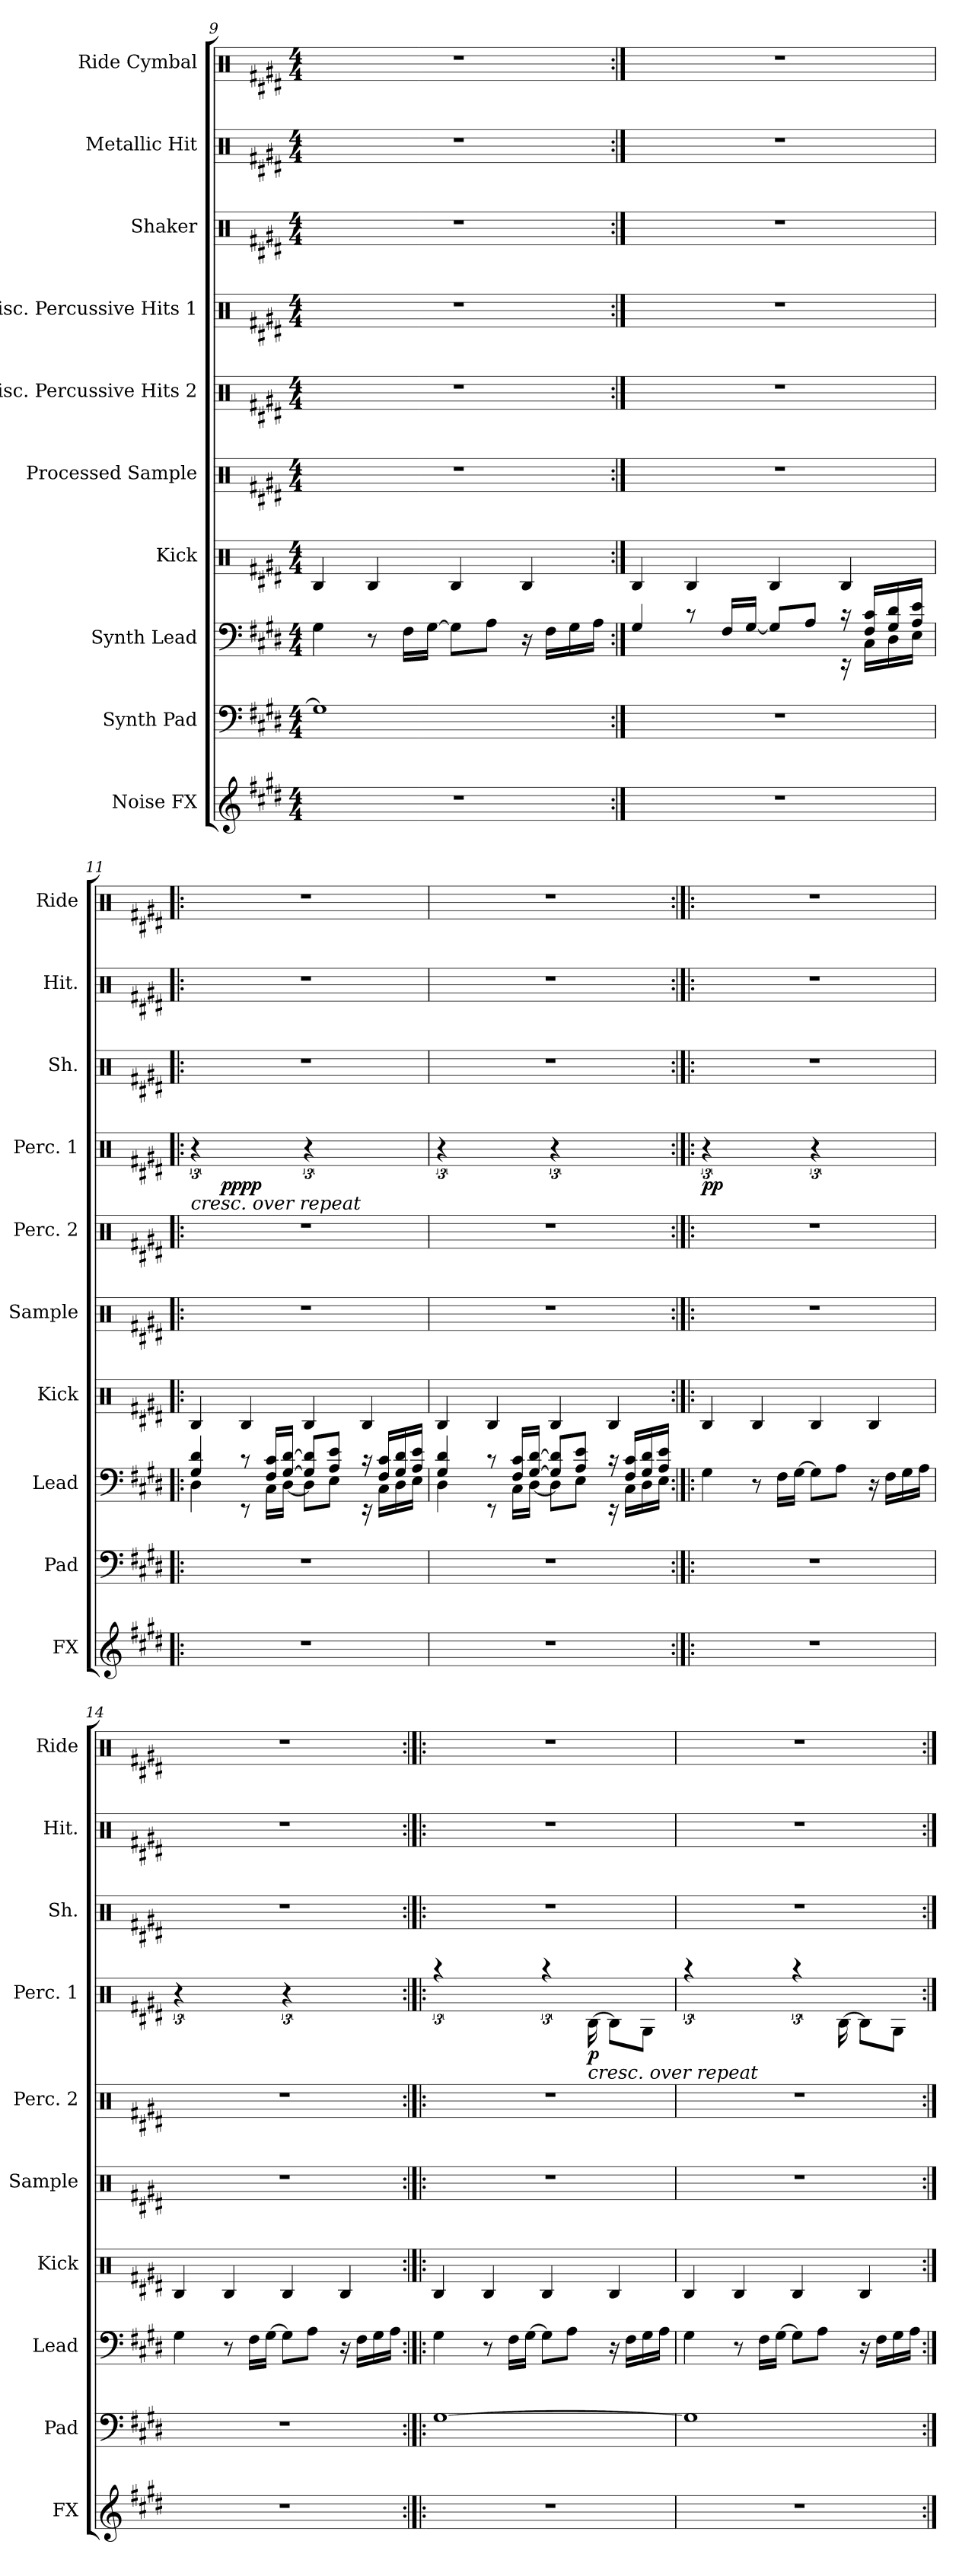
**kern	**kern	**kern	**kern	**kern	**kern	**kern	**dynam	**kern	**kern	**kern
*part10	*part9	*part8	*part7	*part6	*part5	*part4	*part4	*part3	*part2	*part1
*staff10	*staff9	*staff8	*staff7	*staff6	*staff5	*staff4	*staff4	*staff3	*staff2	*staff1
*I"Noise FX	*I"Synth Pad	*I"Synth Lead	*I"Kick	*I"Processed Sample	*I"Misc. Percussive Hits 2	*I"Misc. Percussive Hits 1	*	*I"Shaker	*I"Metallic Hit	*I"Ride Cymbal
*I'FX	*I'Pad	*I'Lead	*I'Kick	*I'Sample	*I'Perc. 2	*I'Perc. 1	*	*I'Sh.	*I'Hit.	*I'Ride
*clefG2	*clefF4	*clefF4	*clefX	*clefX	*clefX	*clefX	*	*clefX	*clefX	*clefX
*k[f#c#g#d#]	*k[f#c#g#d#]	*k[f#c#g#d#]	*k[f#c#g#d#]	*k[f#c#g#d#]	*k[f#c#g#d#]	*k[f#c#g#d#]	*	*k[f#c#g#d#]	*k[f#c#g#d#]	*k[f#c#g#d#]
*E:	*E:	*E:	*E:	*E:	*E:	*E:	*	*E:	*E:	*E:
*M4/4	*M4/4	*M4/4	*M4/4	*M4/4	*M4/4	*M4/4	*	*M4/4	*M4/4	*M4/4
=9	=9	=9	=9	=9	=9	=9	=9	=9	=9	=9
1r	1G#]	4G#\	4RB/	1r	1r	1r	.	1r	1r	1r
.	.	8r	4RB/	.	.	.	.	.	.	.
.	.	16F#\LL	.	.	.	.	.	.	.	.
.	.	[16G#\JJ	.	.	.	.	.	.	.	.
.	.	8G#\L]	4RB/	.	.	.	.	.	.	.
.	.	8A\J	.	.	.	.	.	.	.	.
.	.	16r	4RB/	.	.	.	.	.	.	.
.	.	16F#\LL	.	.	.	.	.	.	.	.
.	.	16G#\	.	.	.	.	.	.	.	.
.	.	16A\JJ	.	.	.	.	.	.	.	.
=10:|!	=10:|!	=10:|!	=10:|!	=10:|!	=10:|!	=10:|!	=10:|!	=10:|!	=10:|!	=10:|!
*	*	*^	*	*	*	*	*	*	*	*
1r	1r	4G#/	2.ryy	4RB/	1r	1r	1r	.	1r	1r	1r
.	.	8rc	.	4RB/	.	.	.	.	.	.	.
.	.	16F#/LL	.	.	.	.	.	.	.	.	.
.	.	[>16G#/JJ	.	.	.	.	.	.	.	.	.
.	.	8G#/L]	.	4RB/	.	.	.	.	.	.	.
.	.	8A/J	.	.	.	.	.	.	.	.	.
.	.	16rc	16rEE	4RB/	.	.	.	.	.	.	.
.	.	16F#/ 16c#/LL	16C#\LL	.	.	.	.	.	.	.	.
.	.	16G#/ 16d#/	16D#\	.	.	.	.	.	.	.	.
.	.	16A/ 16e/JJ	16E\JJ	.	.	.	.	.	.	.	.
=11!|:	=11!|:	=11!|:	=11!|:	=11!|:	=11!|:	=11!|:	=11!|:	=11!|:	=11!|:	=11!|:	=11!|:
!	!	!	!	!	!	!	!LO:TX:b:i:t=cresc. over repeat	!	!	!	!
1r	1r	4G#/ 4d#/	4D#\	4RB/	1r	1r	6r	.	1r	1r	1r
!	!	!	!	!	!	!	!	!LO:DY:b	!	!	!
.	.	.	.	.	.	.	12R\	pppp	.	.	.
.	.	8rc	8rEE	4RB/	.	.	4R\	.	.	.	.
.	.	16F#/ 16c#/LL	16C#\LL	.	.	.	.	.	.	.	.
.	.	[>16G#/ [>16d#/JJ	[<16D#\JJ	.	.	.	.	.	.	.	.
.	.	8G#/] 8d#/]L	8D#\L]	4RB/	.	.	6r	.	.	.	.
.	.	8A/ 8e/J	8E\J	.	.	.	.	.	.	.	.
.	.	.	.	.	.	.	12R\	.	.	.	.
.	.	16rc	16rEE	4RB/	.	.	4R\	.	.	.	.
.	.	16F#/ 16c#/LL	16C#\LL	.	.	.	.	.	.	.	.
.	.	16G#/ 16d#/	16D#\	.	.	.	.	.	.	.	.
.	.	16A/ 16e/JJ	16E\JJ	.	.	.	.	.	.	.	.
=12	=12	=12	=12	=12	=12	=12	=12	=12	=12	=12	=12
1r	1r	4G#/ 4d#/	4D#\	4RB/	1r	1r	6r	.	1r	1r	1r
.	.	.	.	.	.	.	12R\	.	.	.	.
.	.	8rc	8rEE	4RB/	.	.	4R\	.	.	.	.
.	.	16F#/ 16c#/LL	16C#\LL	.	.	.	.	.	.	.	.
.	.	[>16G#/ [>16d#/JJ	[<16D#\JJ	.	.	.	.	.	.	.	.
.	.	8G#/] 8d#/]L	8D#\L]	4RB/	.	.	6r	.	.	.	.
.	.	8A/ 8e/J	8E\J	.	.	.	.	.	.	.	.
.	.	.	.	.	.	.	12R\	.	.	.	.
.	.	16rc	16rEE	4RB/	.	.	4R\	.	.	.	.
.	.	16F#/ 16c#/LL	16C#\LL	.	.	.	.	.	.	.	.
.	.	16G#/ 16d#/	16D#\	.	.	.	.	.	.	.	.
.	.	16A/ 16e/JJ	16E\JJ	.	.	.	.	.	.	.	.
!!LO:LB:g=z
=13:|!|:	=13:|!|:	=13:|!|:	=13:|!|:	=13:|!|:	=13:|!|:	=13:|!|:	=13:|!|:	=13:|!|:	=13:|!|:	=13:|!|:	=13:|!|:
!	!	!	!	!	!	!	!	!LO:DY:b	!	!	!
*	*	*v	*v	*	*	*	*	*	*	*	*
1r	1r	4G#\	4RB/	1r	1r	6r	pp	1r	1r	1r
.	.	.	.	.	.	12R\	.	.	.	.
.	.	8r	4RB/	.	.	4R\	.	.	.	.
.	.	16F#\LL	.	.	.	.	.	.	.	.
.	.	[16G#\JJ	.	.	.	.	.	.	.	.
.	.	8G#\L]	4RB/	.	.	6r	.	.	.	.
.	.	8A\J	.	.	.	.	.	.	.	.
.	.	.	.	.	.	12R\	.	.	.	.
.	.	16r	4RB/	.	.	4R\	.	.	.	.
.	.	16F#\LL	.	.	.	.	.	.	.	.
.	.	16G#\	.	.	.	.	.	.	.	.
.	.	16A\JJ	.	.	.	.	.	.	.	.
=14	=14	=14	=14	=14	=14	=14	=14	=14	=14	=14
1r	1r	4G#\	4RB/	1r	1r	6r	.	1r	1r	1r
.	.	.	.	.	.	12R\	.	.	.	.
.	.	8r	4RB/	.	.	4R\	.	.	.	.
.	.	16F#\LL	.	.	.	.	.	.	.	.
.	.	[16G#\JJ	.	.	.	.	.	.	.	.
.	.	8G#\L]	4RB/	.	.	6r	.	.	.	.
.	.	8A\J	.	.	.	.	.	.	.	.
.	.	.	.	.	.	12R\	.	.	.	.
.	.	16r	4RB/	.	.	4R\	.	.	.	.
.	.	16F#\LL	.	.	.	.	.	.	.	.
.	.	16G#\	.	.	.	.	.	.	.	.
.	.	16A\JJ	.	.	.	.	.	.	.	.
=15:|!|:	=15:|!|:	=15:|!|:	=15:|!|:	=15:|!|:	=15:|!|:	=15:|!|:	=15:|!|:	=15:|!|:	=15:|!|:	=15:|!|:
*	*	*	*	*	*	*^	*	*	*	*
1r	[1G#	4G#\	4RB/	1r	1r	6raa	2ryy	.	1r	1r	1r
.	.	.	.	.	.	12R/	.	.	.	.	.
.	.	8r	4RB/	.	.	4R/	.	.	.	.	.
.	.	16F#\LL	.	.	.	.	.	.	.	.	.
.	.	[16G#\JJ	.	.	.	.	.	.	.	.	.
.	.	8G#\L]	4RB/	.	.	6raa	8.ryy	.	.	.	.
.	.	8A\J	.	.	.	.	.	.	.	.	.
.	.	.	.	.	.	12R/	.	.	.	.	.
!	!	!	!	!	!	!	!LO:TX:b:i:t=cresc. over repeat	!	!	!	!
!	!	!	!	!	!	!	!	!LO:DY:b	!	!	!
.	.	.	.	.	.	.	[<16RB\	p	.	.	.
.	.	16r	4RB/	.	.	4R/	8RB\L]	.	.	.	.
.	.	16F#\LL	.	.	.	.	.	.	.	.	.
.	.	16G#\	.	.	.	.	8RG\J	.	.	.	.
.	.	16A\JJ	.	.	.	.	.	.	.	.	.
=16	=16	=16	=16	=16	=16	=16	=16	=16	=16	=16	=16
1r	1G#]	4G#\	4RB/	1r	1r	6raa	2ryy	.	1r	1r	1r
.	.	.	.	.	.	12R/	.	.	.	.	.
.	.	8r	4RB/	.	.	4R/	.	.	.	.	.
.	.	16F#\LL	.	.	.	.	.	.	.	.	.
.	.	[16G#\JJ	.	.	.	.	.	.	.	.	.
.	.	8G#\L]	4RB/	.	.	6raa	8.ryy	.	.	.	.
.	.	8A\J	.	.	.	.	.	.	.	.	.
.	.	.	.	.	.	12R/	.	.	.	.	.
.	.	.	.	.	.	.	[<16RB\	.	.	.	.
.	.	16r	4RB/	.	.	4R/	8RB\L]	.	.	.	.
.	.	16F#\LL	.	.	.	.	.	.	.	.	.
.	.	16G#\	.	.	.	.	8RG\J	.	.	.	.
.	.	16A\JJ	.	.	.	.	.	.	.	.	.
*	*	*	*	*	*	*v	*v	*	*	*	*
=:|!	=:|!	=:|!	=:|!	=:|!	=:|!	=:|!	=:|!	=:|!	=:|!	=:|!
*-	*-	*-	*-	*-	*-	*-	*-	*-	*-	*-
